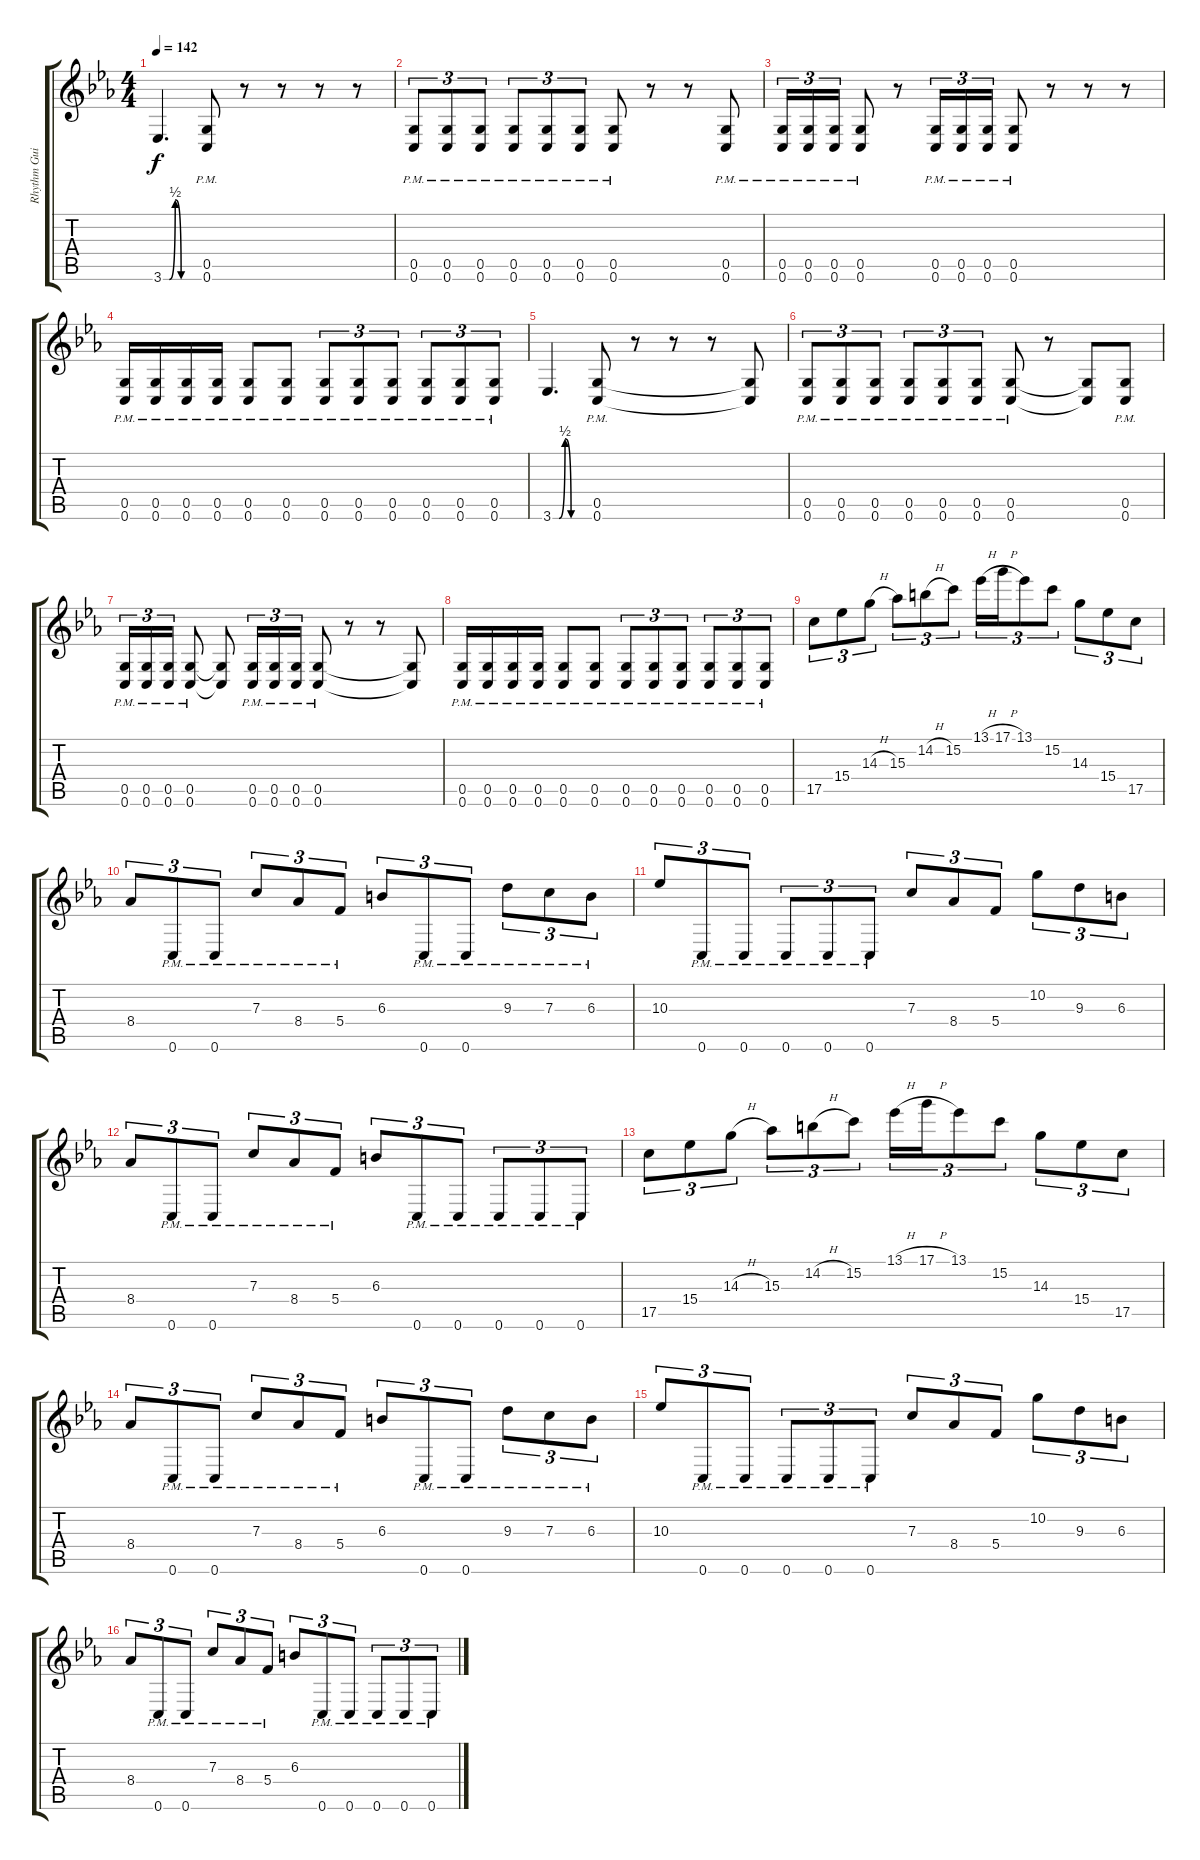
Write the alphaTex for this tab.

\track ("Rhythm Guitar" "Rhythm Gui") {instrument distortionguitar}
\staff {score tabs}
\tuning (D4 A3 F3 C3 G2 C2) {hide}
\ts (4 4)
\tempo 142
\clef g2
\ks cminor
3.6{be (custom 0 0 10 0 20 2 30 0 60 0)}.4{d dy f} (0.5{pm} 0.6{pm}).8 r.8 r.8 r.8 r.8 |
(0.5{pm} 0.6{pm}).8{tu (3 2)} (0.5{pm} 0.6{pm}).8{tu (3 2)} (0.5{pm} 0.6{pm}).8{tu (3 2)} (0.5{pm} 0.6{pm}).8{tu (3 2)} (0.5{pm} 0.6{pm}).8{tu (3 2)} (0.5{pm} 0.6{pm}).8{tu (3 2)} (0.5{pm} 0.6{pm}).8 r.8 r.8 (0.5{pm} 0.6{pm}).8 |
(0.5{pm} 0.6{pm}).16{tu (3 2)} (0.5{pm} 0.6{pm}).16{tu (3 2)} (0.5{pm} 0.6{pm}).16{tu (3 2)} (0.5{pm} 0.6{pm}).8 r.8 (0.5{pm} 0.6{pm}).16{tu (3 2)} (0.5{pm} 0.6{pm}).16{tu (3 2)} (0.5{pm} 0.6{pm}).16{tu (3 2)} (0.5{pm} 0.6{pm}).8 r.8 r.8 r.8 |
(0.5{pm} 0.6{pm}).16 (0.5{pm} 0.6{pm}).16 (0.5{pm} 0.6{pm}).16 (0.5{pm} 0.6{pm}).16 (0.5{pm} 0.6{pm}).8 (0.5{pm} 0.6{pm}).8 (0.5{pm} 0.6{pm}).8{tu (3 2)} (0.5{pm} 0.6{pm}).8{tu (3 2)} (0.5{pm} 0.6{pm}).8{tu (3 2)} (0.5{pm} 0.6{pm}).8{tu (3 2)} (0.5{pm} 0.6{pm}).8{tu (3 2)} (0.5{pm} 0.6{pm}).8{tu (3 2)} |
3.6{be (custom 0 0 10 0 20 2 30 0 60 0)}.4{d} (0.5{pm} 0.6{pm}).8 r.8 r.8 r.8 (0.5{t} 0.6{t}).8 |
(0.5{pm} 0.6{pm}).8{tu (3 2)} (0.5{pm} 0.6{pm}).8{tu (3 2)} (0.5{pm} 0.6{pm}).8{tu (3 2)} (0.5{pm} 0.6{pm}).8{tu (3 2)} (0.5{pm} 0.6{pm}).8{tu (3 2)} (0.5{pm} 0.6{pm}).8{tu (3 2)} (0.5{pm} 0.6{pm}).8 r.8 (0.5{t} 0.6{t}).8 (0.5{pm} 0.6{pm}).8 |
(0.5{pm} 0.6{pm}).16{tu (3 2)} (0.5{pm} 0.6{pm}).16{tu (3 2)} (0.5{pm} 0.6{pm}).16{tu (3 2)} (0.5{pm} 0.6{pm}).8 (0.5{t} 0.6{t}).8 (0.5{pm} 0.6{pm}).16{tu (3 2)} (0.5{pm} 0.6{pm}).16{tu (3 2)} (0.5{pm} 0.6{pm}).16{tu (3 2)} (0.5{pm} 0.6{pm}).8 r.8 r.8 (0.5{t} 0.6{t}).8 |
(0.5{pm} 0.6{pm}).16 (0.5{pm} 0.6{pm}).16 (0.5{pm} 0.6{pm}).16 (0.5{pm} 0.6{pm}).16 (0.5{pm} 0.6{pm}).8 (0.5{pm} 0.6{pm}).8 (0.5{pm} 0.6{pm}).8{tu (3 2)} (0.5{pm} 0.6{pm}).8{tu (3 2)} (0.5{pm} 0.6{pm}).8{tu (3 2)} (0.5{pm} 0.6{pm}).8{tu (3 2)} (0.5{pm} 0.6{pm}).8{tu (3 2)} (0.5{pm} 0.6{pm}).8{tu (3 2)} |
17.5.8{tu (3 2)} 15.4.8{tu (3 2)} 14.3{h}.8{tu (3 2)} 15.3.8{tu (3 2)} 14.2{h}.8{tu (3 2)} 15.2.8{tu (3 2)} 13.1{h}.16{tu (3 2)} 17.1{h}.16{tu (3 2)} 13.1.8{tu (3 2)} 15.2.8{tu (3 2)} 14.3.8{tu (3 2)} 15.4.8{tu (3 2)} 17.5.8{tu (3 2)} |
8.4.8{tu (3 2)} 0.6{pm}.8{tu (3 2)} 0.6{pm}.8{tu (3 2)} 7.3{pm}.8{tu (3 2)} 8.4{pm}.8{tu (3 2)} 5.4{pm}.8{tu (3 2)} 6.3.8{tu (3 2)} 0.6{pm}.8{tu (3 2)} 0.6{pm}.8{tu (3 2)} 9.3{pm}.8{tu (3 2)} 7.3{pm}.8{tu (3 2)} 6.3{pm}.8{tu (3 2)} |
10.3.8{tu (3 2)} 0.6{pm}.8{tu (3 2)} 0.6{pm}.8{tu (3 2)} 0.6{pm}.8{tu (3 2)} 0.6{pm}.8{tu (3 2)} 0.6{pm}.8{tu (3 2)} 7.3.8{tu (3 2)} 8.4.8{tu (3 2)} 5.4.8{tu (3 2)} 10.2.8{tu (3 2)} 9.3.8{tu (3 2)} 6.3.8{tu (3 2)} |
8.4.8{tu (3 2)} 0.6{pm}.8{tu (3 2)} 0.6{pm}.8{tu (3 2)} 7.3{pm}.8{tu (3 2)} 8.4{pm}.8{tu (3 2)} 5.4{pm}.8{tu (3 2)} 6.3.8{tu (3 2)} 0.6{pm}.8{tu (3 2)} 0.6{pm}.8{tu (3 2)} 0.6{pm}.8{tu (3 2)} 0.6{pm}.8{tu (3 2)} 0.6{pm}.8{tu (3 2)} |
17.5.8{tu (3 2)} 15.4.8{tu (3 2)} 14.3{h}.8{tu (3 2)} 15.3.8{tu (3 2)} 14.2{h}.8{tu (3 2)} 15.2.8{tu (3 2)} 13.1{h}.16{tu (3 2)} 17.1{h}.16{tu (3 2)} 13.1.8{tu (3 2)} 15.2.8{tu (3 2)} 14.3.8{tu (3 2)} 15.4.8{tu (3 2)} 17.5.8{tu (3 2)} |
8.4.8{tu (3 2)} 0.6{pm}.8{tu (3 2)} 0.6{pm}.8{tu (3 2)} 7.3{pm}.8{tu (3 2)} 8.4{pm}.8{tu (3 2)} 5.4{pm}.8{tu (3 2)} 6.3.8{tu (3 2)} 0.6{pm}.8{tu (3 2)} 0.6{pm}.8{tu (3 2)} 9.3{pm}.8{tu (3 2)} 7.3{pm}.8{tu (3 2)} 6.3{pm}.8{tu (3 2)} |
10.3.8{tu (3 2)} 0.6{pm}.8{tu (3 2)} 0.6{pm}.8{tu (3 2)} 0.6{pm}.8{tu (3 2)} 0.6{pm}.8{tu (3 2)} 0.6{pm}.8{tu (3 2)} 7.3.8{tu (3 2)} 8.4.8{tu (3 2)} 5.4.8{tu (3 2)} 10.2.8{tu (3 2)} 9.3.8{tu (3 2)} 6.3.8{tu (3 2)} |
8.4.8{tu (3 2)} 0.6{pm}.8{tu (3 2)} 0.6{pm}.8{tu (3 2)} 7.3{pm}.8{tu (3 2)} 8.4{pm}.8{tu (3 2)} 5.4{pm}.8{tu (3 2)} 6.3.8{tu (3 2)} 0.6{pm}.8{tu (3 2)} 0.6{pm}.8{tu (3 2)} 0.6{pm}.8{tu (3 2)} 0.6{pm}.8{tu (3 2)} 0.6{pm}.8{tu (3 2)}
